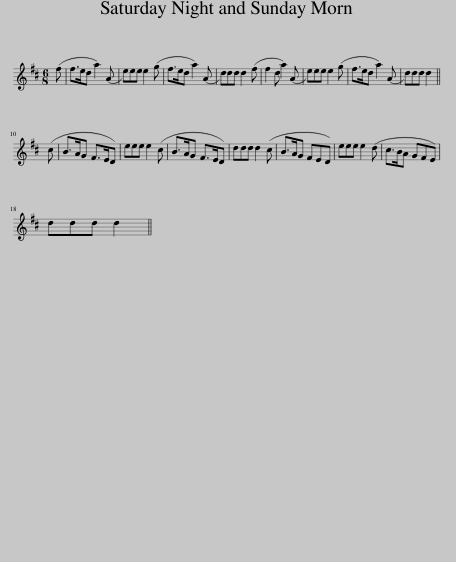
X:1
L:1/8
M:6/8
I:linebreak $
K:D
V:1 treble
V:1
 (f | f>ed a2) (A | e)ee e2 (g | f>ed a2) (A | d)dd d2 (f | %5
 f2 d a2) (A | e)ee e2 (g | f>ed a2) (A | d)dd d2 ||$ (c | %10
 B>AG F>ED) | eee e2 (c | B>AG F>ED) | ddd d2 (c | B>AG FED) | %15
 eee e2 (d | c>BA GFE) |$ ddd d2 || %18
